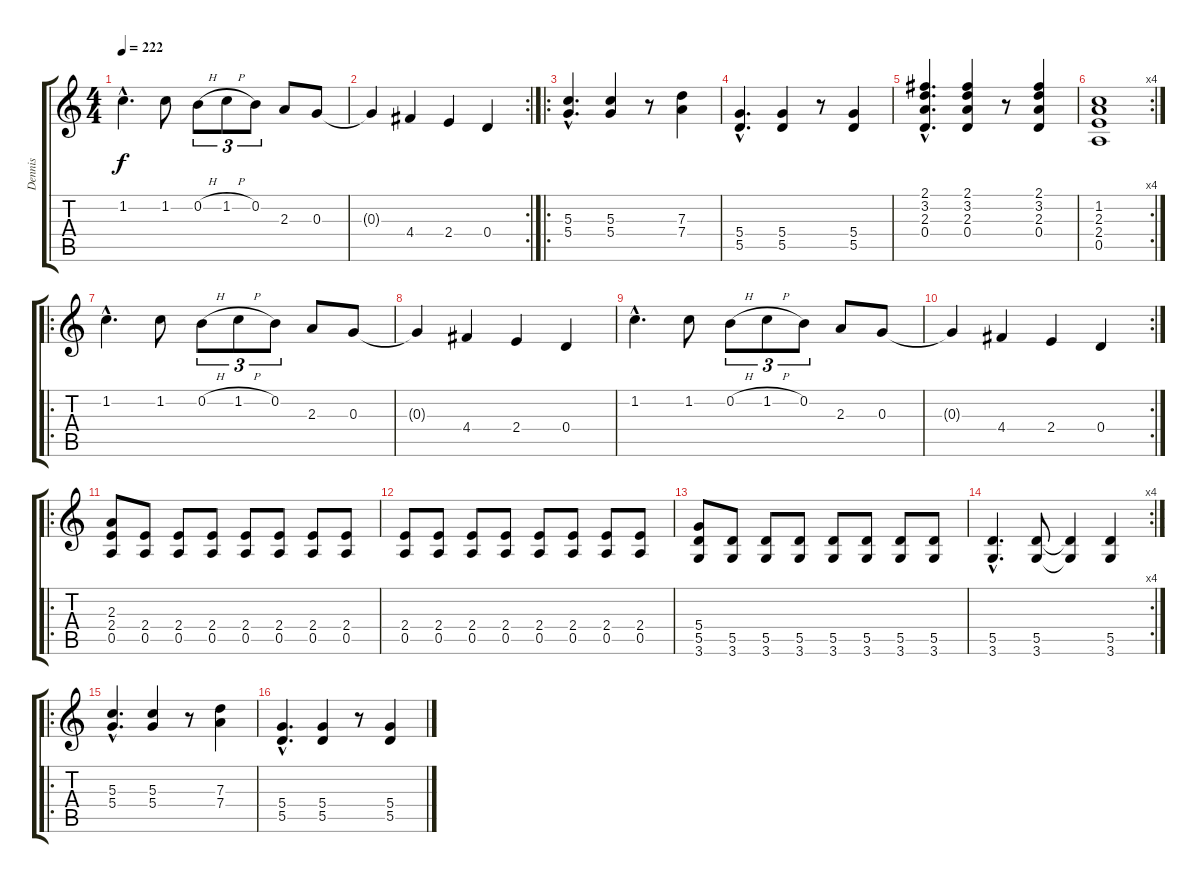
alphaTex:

\track ("Dennis" "Dennis") {instrument distortionguitar}
\staff {score tabs}
\tuning (E4 B3 G3 D3 A2 E2) {hide}
\ts (4 4)
\tempo 222
\clef g2
\ks c
1.2{hac}.4{d dy f} 1.2.8 0.2{h}.8{tu (3 2)} 1.2{h}.8{tu (3 2)} 0.2.8{tu (3 2)} 2.3.8 0.3.8 |
\rc 2
0.3{t}.4 4.4.4 2.4.4 0.4.4 |
\ro
(5.3{hac} 5.4{hac}).4{d} (5.3 5.4).4 r.8 (7.3 7.4).4 |
(5.4{hac} 5.5{hac}).4{d} (5.4 5.5).4 r.8 (5.4 5.5).4 |
(2.1{hac} 3.2{hac} 2.3{hac} 0.4{hac}).4{d} (2.1 3.2 2.3 0.4).4 r.8 (2.1 3.2 2.3 0.4).4 |
\rc 4
(1.2 2.3 2.4 0.5).1 |
\ro
1.2{hac}.4{d} 1.2.8 0.2{h}.8{tu (3 2)} 1.2{h}.8{tu (3 2)} 0.2.8{tu (3 2)} 2.3.8 0.3.8 |
0.3{t}.4 4.4.4 2.4.4 0.4.4 |
1.2{hac}.4{d} 1.2.8 0.2{h}.8{tu (3 2)} 1.2{h}.8{tu (3 2)} 0.2.8{tu (3 2)} 2.3.8 0.3.8 |
\rc 2
0.3{t}.4 4.4.4 2.4.4 0.4.4 |
\ro
(2.3 2.4 0.5).8 (2.4 0.5).8 (2.4 0.5).8 (2.4 0.5).8 (2.4 0.5).8 (2.4 0.5).8 (2.4 0.5).8 (2.4 0.5).8 |
(2.4 0.5).8 (2.4 0.5).8 (2.4 0.5).8 (2.4 0.5).8 (2.4 0.5).8 (2.4 0.5).8 (2.4 0.5).8 (2.4 0.5).8 |
(5.4 5.5 3.6).8 (5.5 3.6).8 (5.5 3.6).8 (5.5 3.6).8 (5.5 3.6).8 (5.5 3.6).8 (5.5 3.6).8 (5.5 3.6).8 |
\rc 4
(5.5{hac} 3.6{hac}).4{d} (5.5 3.6).8 (5.5{t} 3.6{t}).4 (5.5 3.6).4 |
\ro
(5.3{hac} 5.4{hac}).4{d} (5.3 5.4).4 r.8 (7.3 7.4).4 |
(5.4{hac} 5.5{hac}).4{d} (5.4 5.5).4 r.8 (5.4 5.5).4
